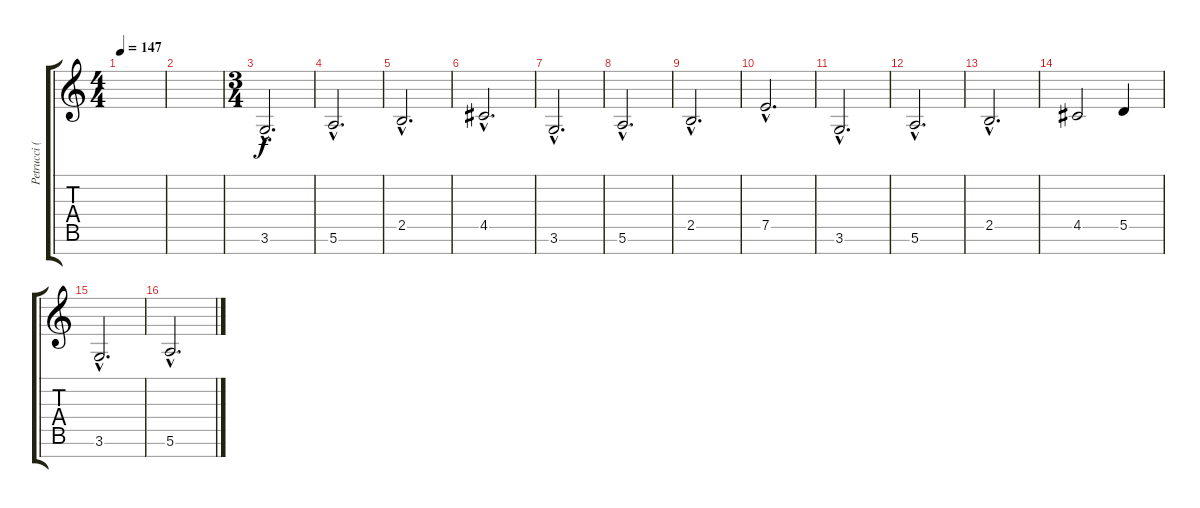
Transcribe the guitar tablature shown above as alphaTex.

\track ("Petrucci (right)" "Petrucci (") {instrument distortionguitar}
\staff {score tabs}
\tuning (E4 B3 G3 D3 A2 E2 B1) {hide}
\ts (4 4)
\tempo 147
\clef g2
\ks c
|
|
\ts (3 4)
3.6{hac}.2{d} |
5.6{hac}.2{d} |
2.5{hac}.2{d} |
4.5{hac}.2{d} |
3.6{hac}.2{d} |
5.6{hac}.2{d} |
2.5{hac}.2{d} |
7.5{hac}.2{d} |
3.6{hac}.2{d} |
5.6{hac}.2{d} |
2.5{hac}.2{d} |
4.5.2 5.5.4 |
3.6{hac}.2{d} |
5.6{hac}.2{d}
